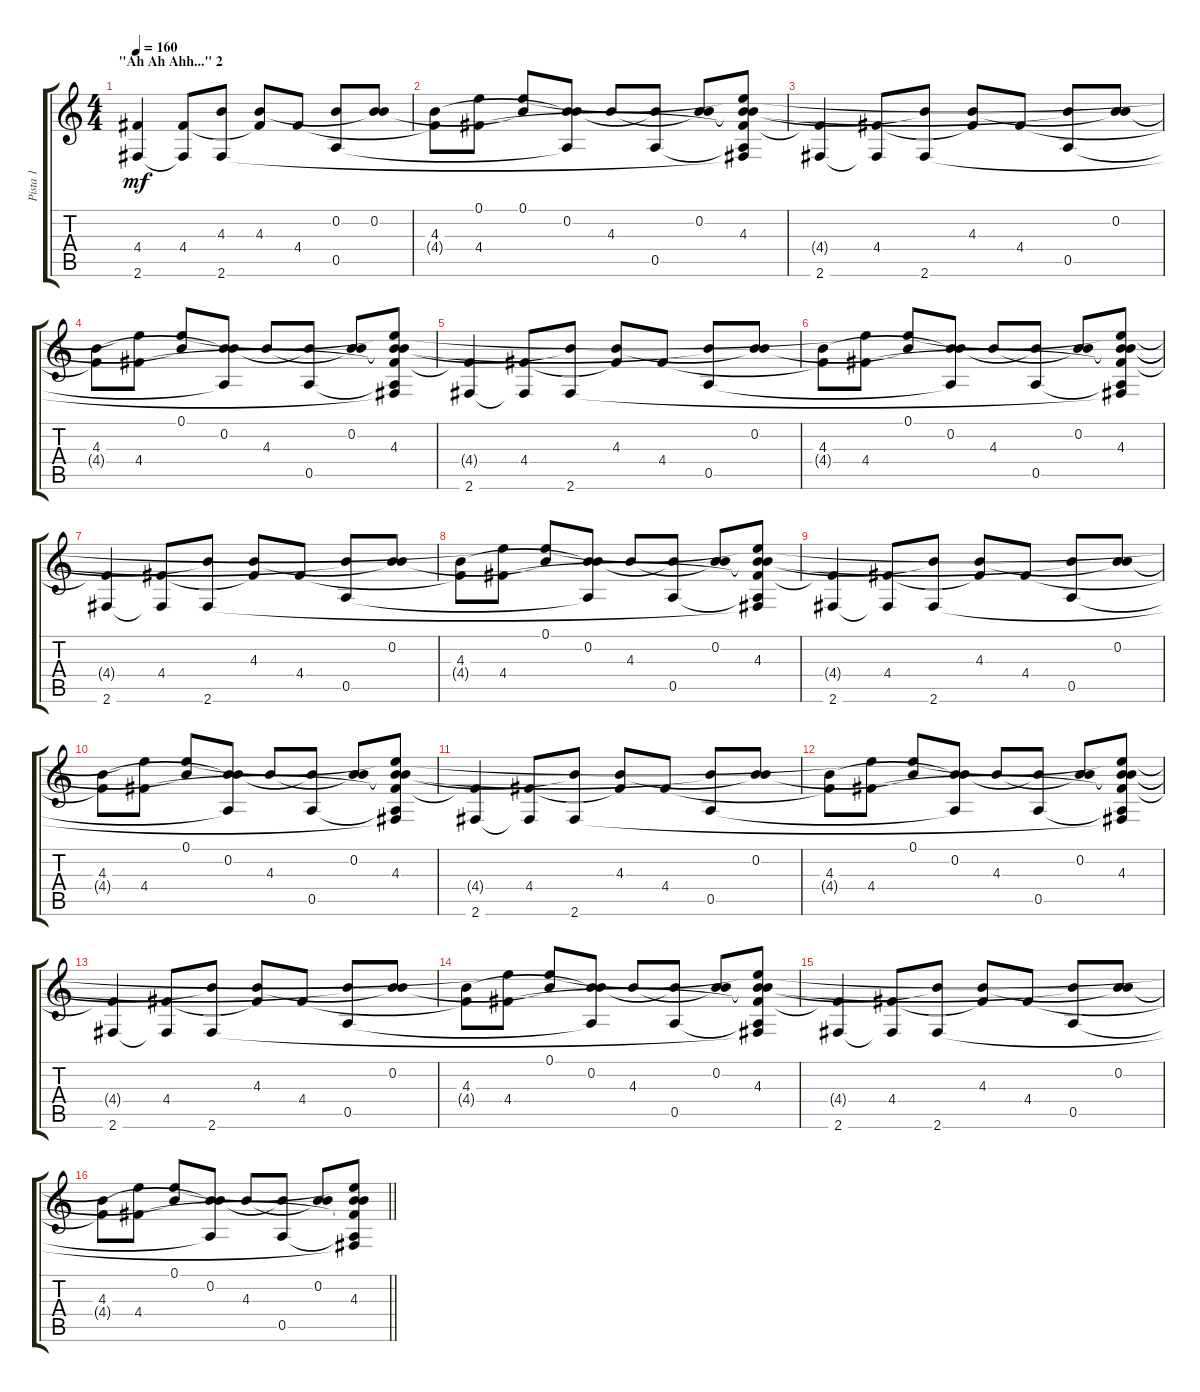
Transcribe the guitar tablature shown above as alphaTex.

\track ("Pista 1" "Pista 1") {instrument acousticguitarsteel}
\staff {score tabs}
\tuning (E4 B3 G3 D3 A2 E2) {hide}
\ts (4 4)
\section ("" "\"Ah Ah Ahh...\" 2")
\tempo 160
\clef g2
\ks c
(4.4{t} 2.6).4{dy mf} (4.4 2.6{t}).8 (4.3{t} 2.6).8 (4.3 4.4{t}).8 4.4.8 (0.2{t} 0.5).8 (0.2 4.3{t}).8 |
(4.3 4.4{t}).8 (0.1{t} 4.4).8 (0.1 0.2{t}).8 (0.2 4.3{t} 0.5{t}).8 4.3.8 (0.2{t} 0.5).8 (0.2 4.3{t}).8 (0.1{t} 0.2{t} 4.3 4.4{t} 0.5{t} 2.6{t}).8 |
(4.4{t} 2.6).4 (4.4 2.6{t}).8 (4.3{t} 2.6).8 (4.3 4.4{t}).8 4.4.8 (0.2{t} 0.5).8 (0.2 4.3{t}).8 |
(4.3 4.4{t}).8 (0.1{t} 4.4).8 (0.1 0.2{t}).8 (0.2 4.3{t} 0.5{t}).8 4.3.8 (0.2{t} 0.5).8 (0.2 4.3{t}).8 (0.1{t} 0.2{t} 4.3 4.4{t} 0.5{t} 2.6{t}).8 |
(4.4{t} 2.6).4 (4.4 2.6{t}).8 (4.3{t} 2.6).8 (4.3 4.4{t}).8 4.4.8 (0.2{t} 0.5).8 (0.2 4.3{t}).8 |
(4.3 4.4{t}).8 (0.1{t} 4.4).8 (0.1 0.2{t}).8 (0.2 4.3{t} 0.5{t}).8 4.3.8 (0.2{t} 0.5).8 (0.2 4.3{t}).8 (0.1{t} 0.2{t} 4.3 4.4{t} 0.5{t} 2.6{t}).8 |
(4.4{t} 2.6).4 (4.4 2.6{t}).8 (4.3{t} 2.6).8 (4.3 4.4{t}).8 4.4.8 (0.2{t} 0.5).8 (0.2 4.3{t}).8 |
(4.3 4.4{t}).8 (0.1{t} 4.4).8 (0.1 0.2{t}).8 (0.2 4.3{t} 0.5{t}).8 4.3.8 (0.2{t} 0.5).8 (0.2 4.3{t}).8 (0.1{t} 0.2{t} 4.3 4.4{t} 0.5{t} 2.6{t}).8 |
(4.4{t} 2.6).4 (4.4 2.6{t}).8 (4.3{t} 2.6).8 (4.3 4.4{t}).8 4.4.8 (0.2{t} 0.5).8 (0.2 4.3{t}).8 |
(4.3 4.4{t}).8 (0.1{t} 4.4).8 (0.1 0.2{t}).8 (0.2 4.3{t} 0.5{t}).8 4.3.8 (0.2{t} 0.5).8 (0.2 4.3{t}).8 (0.1{t} 0.2{t} 4.3 4.4{t} 0.5{t} 2.6{t}).8 |
(4.4{t} 2.6).4 (4.4 2.6{t}).8 (4.3{t} 2.6).8 (4.3 4.4{t}).8 4.4.8 (0.2{t} 0.5).8 (0.2 4.3{t}).8 |
(4.3 4.4{t}).8 (0.1{t} 4.4).8 (0.1 0.2{t}).8 (0.2 4.3{t} 0.5{t}).8 4.3.8 (0.2{t} 0.5).8 (0.2 4.3{t}).8 (0.1{t} 0.2{t} 4.3 4.4{t} 0.5{t} 2.6{t}).8 |
(4.4{t} 2.6).4 (4.4 2.6{t}).8 (4.3{t} 2.6).8 (4.3 4.4{t}).8 4.4.8 (0.2{t} 0.5).8 (0.2 4.3{t}).8 |
(4.3 4.4{t}).8 (0.1{t} 4.4).8 (0.1 0.2{t}).8 (0.2 4.3{t} 0.5{t}).8 4.3.8 (0.2{t} 0.5).8 (0.2 4.3{t}).8 (0.1{t} 0.2{t} 4.3 4.4{t} 0.5{t} 2.6{t}).8 |
(4.4{t} 2.6).4 (4.4 2.6{t}).8 (4.3{t} 2.6).8 (4.3 4.4{t}).8 4.4.8 (0.2{t} 0.5).8 (0.2 4.3{t}).8 |
\barLineRight lightlight
(4.3 4.4{t}).8 (0.1{t} 4.4).8 (0.1 0.2{t}).8 (0.2 4.3{t} 0.5{t}).8 4.3.8 (0.2{t} 0.5).8 (0.2 4.3{t}).8 (0.1{t} 0.2{t} 4.3 4.4{t} 0.5{t} 2.6{t}).8
